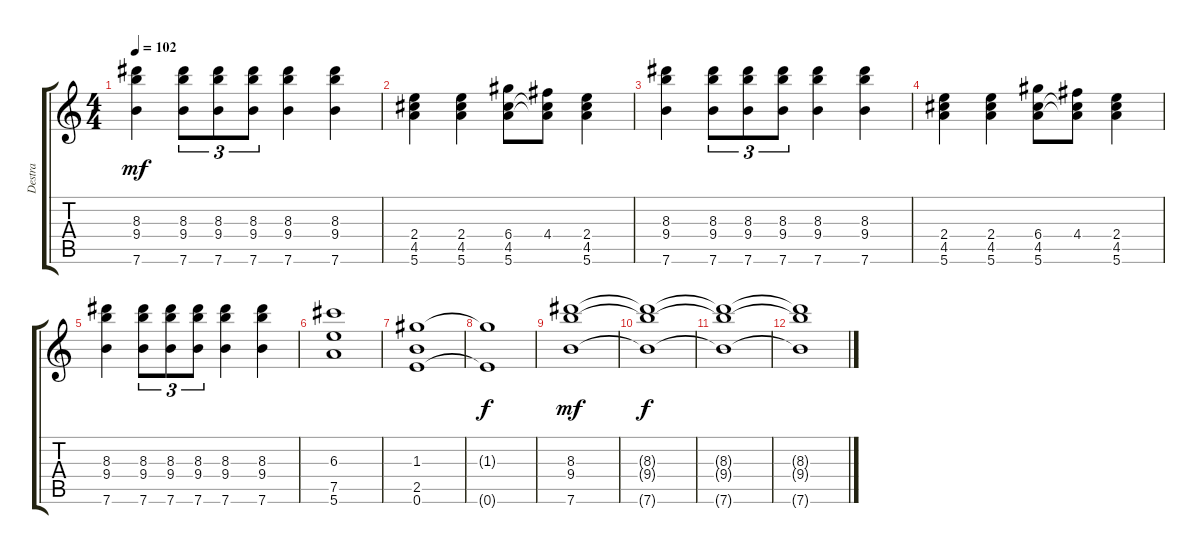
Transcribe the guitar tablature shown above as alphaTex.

\track ("Destra" "Destra") {instrument acousticguitarnylon}
\staff {score tabs}
\tuning (E5 B4 G4 D4 A3 E3) {hide}
\ts (4 4)
\tempo 102
\clef g2
\ks c
(8.3 9.4 7.6).4{dy mf} (8.3 9.4 7.6).8{tu (3 2)} (8.3 9.4 7.6).8{tu (3 2)} (8.3 9.4 7.6).8{tu (3 2)} (8.3 9.4 7.6).4 (8.3 9.4 7.6).4 |
(2.4 4.5 5.6).4 (2.4 4.5 5.6).4 (6.4 4.5 5.6).8 (4.4 4.5{t} 5.6{t}).8 (2.4 4.5 5.6).4 |
(8.3 9.4 7.6).4 (8.3 9.4 7.6).8{tu (3 2)} (8.3 9.4 7.6).8{tu (3 2)} (8.3 9.4 7.6).8{tu (3 2)} (8.3 9.4 7.6).4 (8.3 9.4 7.6).4 |
(2.4 4.5 5.6).4 (2.4 4.5 5.6).4 (6.4 4.5 5.6).8 (4.4 4.5{t} 5.6{t}).8 (2.4 4.5 5.6).4 |
(8.3 9.4 7.6).4 (8.3 9.4 7.6).8{tu (3 2)} (8.3 9.4 7.6).8{tu (3 2)} (8.3 9.4 7.6).8{tu (3 2)} (8.3 9.4 7.6).4 (8.3 9.4 7.6).4 |
(6.3 7.5 5.6).1 |
(1.3 2.5 0.6).1 |
(1.3{t} 0.6{t}).1{dy f} |
(8.3 9.4 7.6).1{dy mf} |
(8.3{t} 9.4{t} 7.6{t}).1{dy f} |
(8.3{t} 9.4{t} 7.6{t}).1 |
(8.3{t} 9.4{t} 7.6{t}).1
